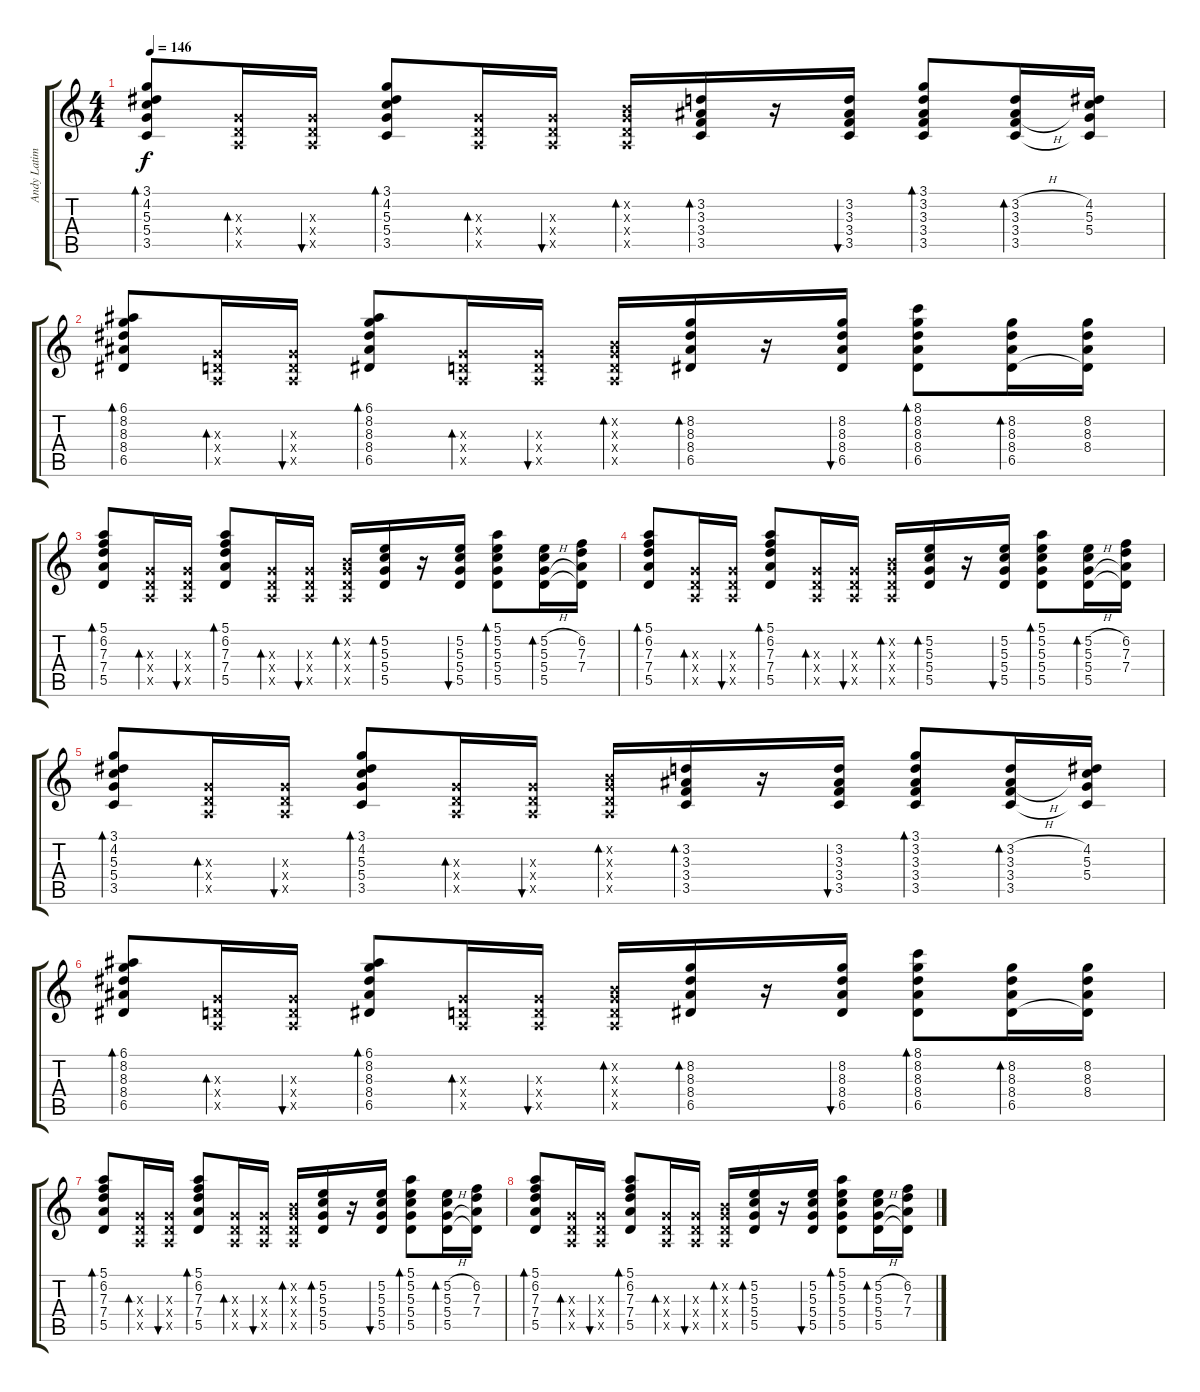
\track ("Andy Latimer (guitar 2)" "Andy Latim") {instrument electricguitarclean}
\staff {score tabs}
\tuning (E4 B3 G3 D3 A2 E2) {hide}
\ts (4 4)
\tempo 146
\clef g2
\ks c
(3.1 4.2 5.3 5.4 3.5).8{bd 60 dy f} (0.3{x} 0.4{x} 0.5{x}).16{bd 60} (0.3{x} 0.4{x} 0.5{x}).16{bu 60} (3.1 4.2 5.3 5.4 3.5).8{bd 60} (0.3{x} 0.4{x} 0.5{x}).16{bd 60} (0.3{x} 0.4{x} 0.5{x}).16{bu 60} (0.2{x} 0.3{x} 0.4{x} 0.5{x}).16{bd 60} (3.2 3.3 3.4 3.5).16{bd 60} r.16 (3.2 3.3 3.4 3.5).16{bu 60} (3.1 3.2 3.3 3.4 3.5).8{bd 60} (3.2{h} 3.3{h} 3.4{h} 3.5).16{bd 60} (4.2 5.3 5.4 3.5{t}).16 |
(6.1 8.2 8.3 8.4 6.5).8{bd 60} (0.3{x} 0.4{x} 0.5{x}).16{bd 60} (0.3{x} 0.4{x} 0.5{x}).16{bu 60} (6.1 8.2 8.3 8.4 6.5).8{bd 60} (0.3{x} 0.4{x} 0.5{x}).16{bd 60} (0.3{x} 0.4{x} 0.5{x}).16{bu 60} (0.2{x} 0.3{x} 0.4{x} 0.5{x}).16{bd 60} (8.2 8.3 8.4 6.5).16{bd 60} r.16 (8.2 8.3 8.4 6.5).16{bu 60} (8.1 8.2 8.3 8.4 6.5).8{bd 60} (8.2 8.3 8.4 6.5).16{bd 60} (8.2 8.3 8.4 6.5{t}).16 |
(5.1 6.2 7.3 7.4 5.5).8{bd 60} (0.3{x} 0.4{x} 0.5{x}).16{bd 60} (0.3{x} 0.4{x} 0.5{x}).16{bu 60} (5.1 6.2 7.3 7.4 5.5).8{bd 60} (0.3{x} 0.4{x} 0.5{x}).16{bd 60} (0.3{x} 0.4{x} 0.5{x}).16{bu 60} (0.2{x} 0.3{x} 0.4{x} 0.5{x}).16{bd 60} (5.2 5.3 5.4 5.5).16{bd 60} r.16 (5.2 5.3 5.4 5.5).16{bu 60} (5.1 5.2 5.3 5.4 5.5).8{bd 60} (5.2{h} 5.3{h} 5.4{h} 5.5).16{bd 60} (6.2 7.3 7.4 5.5{t}).16 |
(5.1 6.2 7.3 7.4 5.5).8{bd 60} (0.3{x} 0.4{x} 0.5{x}).16{bd 60} (0.3{x} 0.4{x} 0.5{x}).16{bu 60} (5.1 6.2 7.3 7.4 5.5).8{bd 60} (0.3{x} 0.4{x} 0.5{x}).16{bd 60} (0.3{x} 0.4{x} 0.5{x}).16{bu 60} (0.2{x} 0.3{x} 0.4{x} 0.5{x}).16{bd 60} (5.2 5.3 5.4 5.5).16{bd 60} r.16 (5.2 5.3 5.4 5.5).16{bu 60} (5.1 5.2 5.3 5.4 5.5).8{bd 60} (5.2{h} 5.3{h} 5.4{h} 5.5).16{bd 60} (6.2 7.3 7.4 5.5{t}).16 |
(3.1 4.2 5.3 5.4 3.5).8{bd 60} (0.3{x} 0.4{x} 0.5{x}).16{bd 60} (0.3{x} 0.4{x} 0.5{x}).16{bu 60} (3.1 4.2 5.3 5.4 3.5).8{bd 60} (0.3{x} 0.4{x} 0.5{x}).16{bd 60} (0.3{x} 0.4{x} 0.5{x}).16{bu 60} (0.2{x} 0.3{x} 0.4{x} 0.5{x}).16{bd 60} (3.2 3.3 3.4 3.5).16{bd 60} r.16 (3.2 3.3 3.4 3.5).16{bu 60} (3.1 3.2 3.3 3.4 3.5).8{bd 60} (3.2{h} 3.3{h} 3.4{h} 3.5).16{bd 60} (4.2 5.3 5.4 3.5{t}).16 |
(6.1 8.2 8.3 8.4 6.5).8{bd 60} (0.3{x} 0.4{x} 0.5{x}).16{bd 60} (0.3{x} 0.4{x} 0.5{x}).16{bu 60} (6.1 8.2 8.3 8.4 6.5).8{bd 60} (0.3{x} 0.4{x} 0.5{x}).16{bd 60} (0.3{x} 0.4{x} 0.5{x}).16{bu 60} (0.2{x} 0.3{x} 0.4{x} 0.5{x}).16{bd 60} (8.2 8.3 8.4 6.5).16{bd 60} r.16 (8.2 8.3 8.4 6.5).16{bu 60} (8.1 8.2 8.3 8.4 6.5).8{bd 60} (8.2 8.3 8.4 6.5).16{bd 60} (8.2 8.3 8.4 6.5{t}).16 |
(5.1 6.2 7.3 7.4 5.5).8{bd 60} (0.3{x} 0.4{x} 0.5{x}).16{bd 60} (0.3{x} 0.4{x} 0.5{x}).16{bu 60} (5.1 6.2 7.3 7.4 5.5).8{bd 60} (0.3{x} 0.4{x} 0.5{x}).16{bd 60} (0.3{x} 0.4{x} 0.5{x}).16{bu 60} (0.2{x} 0.3{x} 0.4{x} 0.5{x}).16{bd 60} (5.2 5.3 5.4 5.5).16{bd 60} r.16 (5.2 5.3 5.4 5.5).16{bu 60} (5.1 5.2 5.3 5.4 5.5).8{bd 60} (5.2{h} 5.3{h} 5.4{h} 5.5).16{bd 60} (6.2 7.3 7.4 5.5{t}).16 |
(5.1 6.2 7.3 7.4 5.5).8{bd 60} (0.3{x} 0.4{x} 0.5{x}).16{bd 60} (0.3{x} 0.4{x} 0.5{x}).16{bu 60} (5.1 6.2 7.3 7.4 5.5).8{bd 60} (0.3{x} 0.4{x} 0.5{x}).16{bd 60} (0.3{x} 0.4{x} 0.5{x}).16{bu 60} (0.2{x} 0.3{x} 0.4{x} 0.5{x}).16{bd 60} (5.2 5.3 5.4 5.5).16{bd 60} r.16 (5.2 5.3 5.4 5.5).16{bu 60} (5.1 5.2 5.3 5.4 5.5).8{bd 60} (5.2{h} 5.3{h} 5.4{h} 5.5).16{bd 60} (6.2 7.3 7.4 5.5{t}).16
